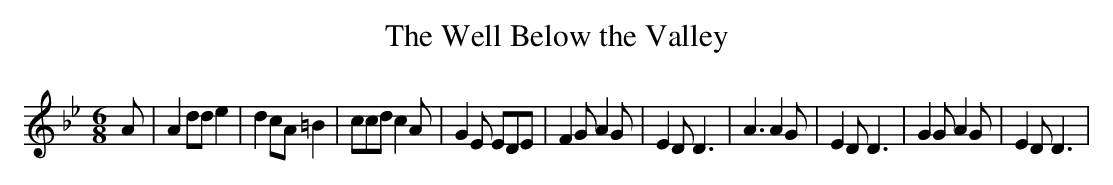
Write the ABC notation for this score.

X:1
T:The Well Below the Valley
M:6/8
L:1/8
K:Bb
 A| A2 dd e2| d2 cA =B2| ccd c2 A| G2 E EDE| F2 G A2 G| E2 D D3| A3 A2 G|\
 E2 D D3| G2 G A2 G| E2 D D3|
